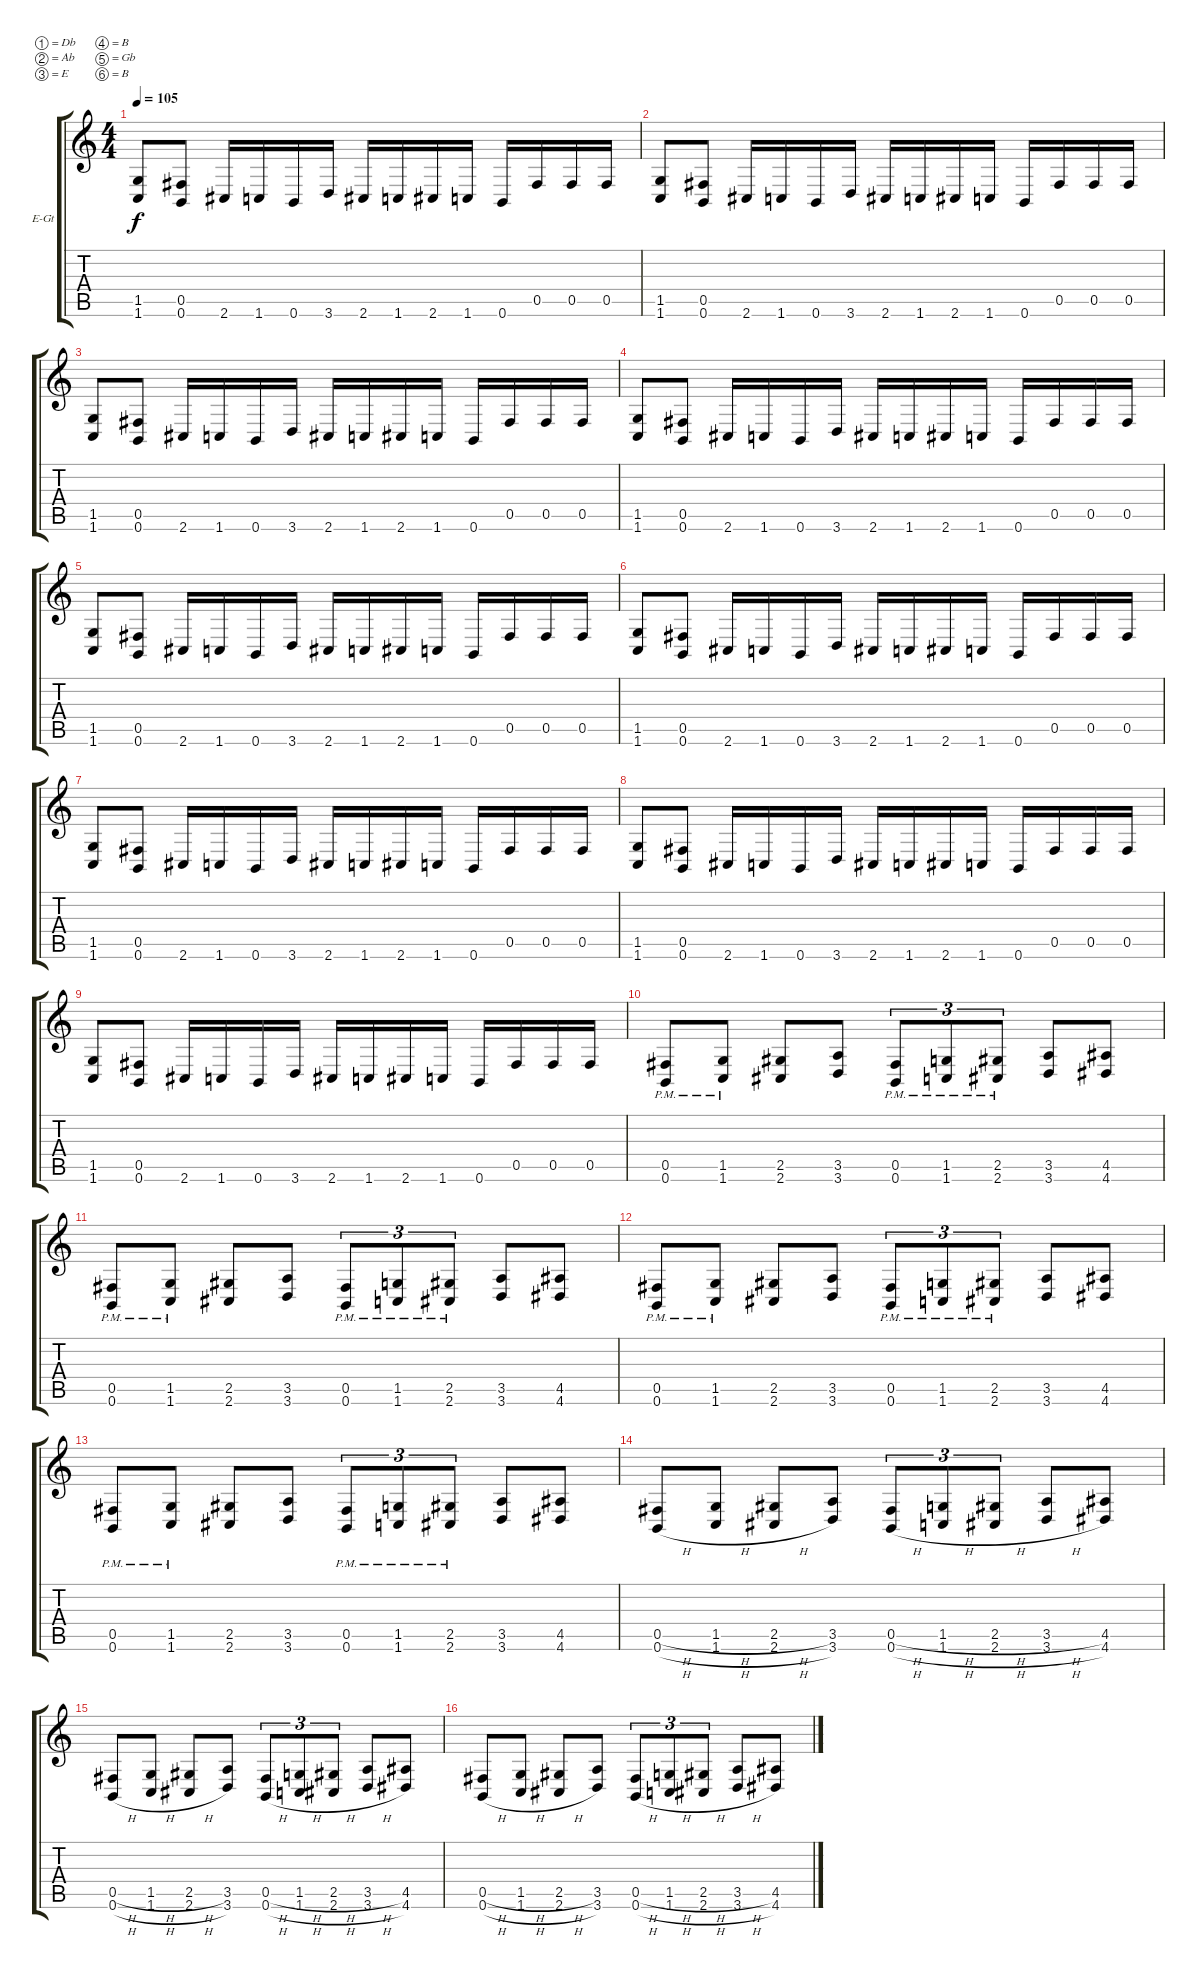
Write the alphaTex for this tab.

\bracketExtendMode groupsimilarinstruments
\firstSystemTrackNameOrientation horizontal
\otherSystemsTrackNameOrientation horizontal
\track ("[ALEX]" "E-Gt") {instrument distortionguitar}
\staff {score tabs}
\tuning (Db4 Ab3 E3 B2 Gb2 B1)
\ts (4 4)
\tempo 105
\clef g2
\ks c
(1.5 1.6).8{dy f} (0.5 0.6).8 2.6.16 1.6.16 0.6.16 3.6.16 2.6.16 1.6.16 2.6.16 1.6.16 0.6.16 0.5.16 0.5.16 0.5.16 |
(1.5 1.6).8 (0.5 0.6).8 2.6.16 1.6.16 0.6.16 3.6.16 2.6.16 1.6.16 2.6.16 1.6.16 0.6.16 0.5.16 0.5.16 0.5.16 |
(1.5 1.6).8 (0.5 0.6).8 2.6.16 1.6.16 0.6.16 3.6.16 2.6.16 1.6.16 2.6.16 1.6.16 0.6.16 0.5.16 0.5.16 0.5.16 |
(1.5 1.6).8 (0.5 0.6).8 2.6.16 1.6.16 0.6.16 3.6.16 2.6.16 1.6.16 2.6.16 1.6.16 0.6.16 0.5.16 0.5.16 0.5.16 |
(1.5 1.6).8 (0.5 0.6).8 2.6.16 1.6.16 0.6.16 3.6.16 2.6.16 1.6.16 2.6.16 1.6.16 0.6.16 0.5.16 0.5.16 0.5.16 |
(1.5 1.6).8 (0.5 0.6).8 2.6.16 1.6.16 0.6.16 3.6.16 2.6.16 1.6.16 2.6.16 1.6.16 0.6.16 0.5.16 0.5.16 0.5.16 |
(1.5 1.6).8 (0.5 0.6).8 2.6.16 1.6.16 0.6.16 3.6.16 2.6.16 1.6.16 2.6.16 1.6.16 0.6.16 0.5.16 0.5.16 0.5.16 |
(1.5 1.6).8 (0.5 0.6).8 2.6.16 1.6.16 0.6.16 3.6.16 2.6.16 1.6.16 2.6.16 1.6.16 0.6.16 0.5.16 0.5.16 0.5.16 |
(1.5 1.6).8 (0.5 0.6).8 2.6.16 1.6.16 0.6.16 3.6.16 2.6.16 1.6.16 2.6.16 1.6.16 0.6.16 0.5.16 0.5.16 0.5.16 |
(0.5{pm} 0.6).8 (1.5{pm} 1.6).8 (2.5 2.6).8 (3.5 3.6).8 (0.5{pm} 0.6).8{tu (3 2)} (1.5{pm} 1.6).8{tu (3 2)} (2.5{pm} 2.6).8{tu (3 2)} (3.5 3.6).8 (4.5 4.6).8 |
(0.5{pm} 0.6).8 (1.5{pm} 1.6).8 (2.5 2.6).8 (3.5 3.6).8 (0.5{pm} 0.6).8{tu (3 2)} (1.5{pm} 1.6).8{tu (3 2)} (2.5{pm} 2.6).8{tu (3 2)} (3.5 3.6).8 (4.5 4.6).8 |
(0.5{pm} 0.6).8 (1.5{pm} 1.6).8 (2.5 2.6).8 (3.5 3.6).8 (0.5{pm} 0.6).8{tu (3 2)} (1.5{pm} 1.6).8{tu (3 2)} (2.5{pm} 2.6).8{tu (3 2)} (3.5 3.6).8 (4.5 4.6).8 |
(0.5{pm} 0.6).8 (1.5{pm} 1.6).8 (2.5 2.6).8 (3.5 3.6).8 (0.5{pm} 0.6).8{tu (3 2)} (1.5{pm} 1.6).8{tu (3 2)} (2.5{pm} 2.6).8{tu (3 2)} (3.5 3.6).8 (4.5 4.6).8 |
(0.5{h} 0.6{h}).8 (1.5{h} 1.6{h}).8 (2.5{h} 2.6{h}).8 (3.5 3.6).8 (0.5{h} 0.6{h}).8{tu (3 2)} (1.5{h} 1.6{h}).8{tu (3 2)} (2.5{h} 2.6{h}).8{tu (3 2)} (3.5{h} 3.6{h}).8 (4.5 4.6).8 |
(0.5{h} 0.6{h}).8 (1.5{h} 1.6{h}).8 (2.5{h} 2.6{h}).8 (3.5 3.6).8 (0.5{h} 0.6{h}).8{tu (3 2)} (1.5{h} 1.6{h}).8{tu (3 2)} (2.5{h} 2.6{h}).8{tu (3 2)} (3.5{h} 3.6{h}).8 (4.5 4.6).8 |
(0.5{h} 0.6{h}).8 (1.5{h} 1.6{h}).8 (2.5{h} 2.6{h}).8 (3.5 3.6).8 (0.5{h} 0.6{h}).8{tu (3 2)} (1.5{h} 1.6{h}).8{tu (3 2)} (2.5{h} 2.6{h}).8{tu (3 2)} (3.5{h} 3.6{h}).8 (4.5 4.6).8
